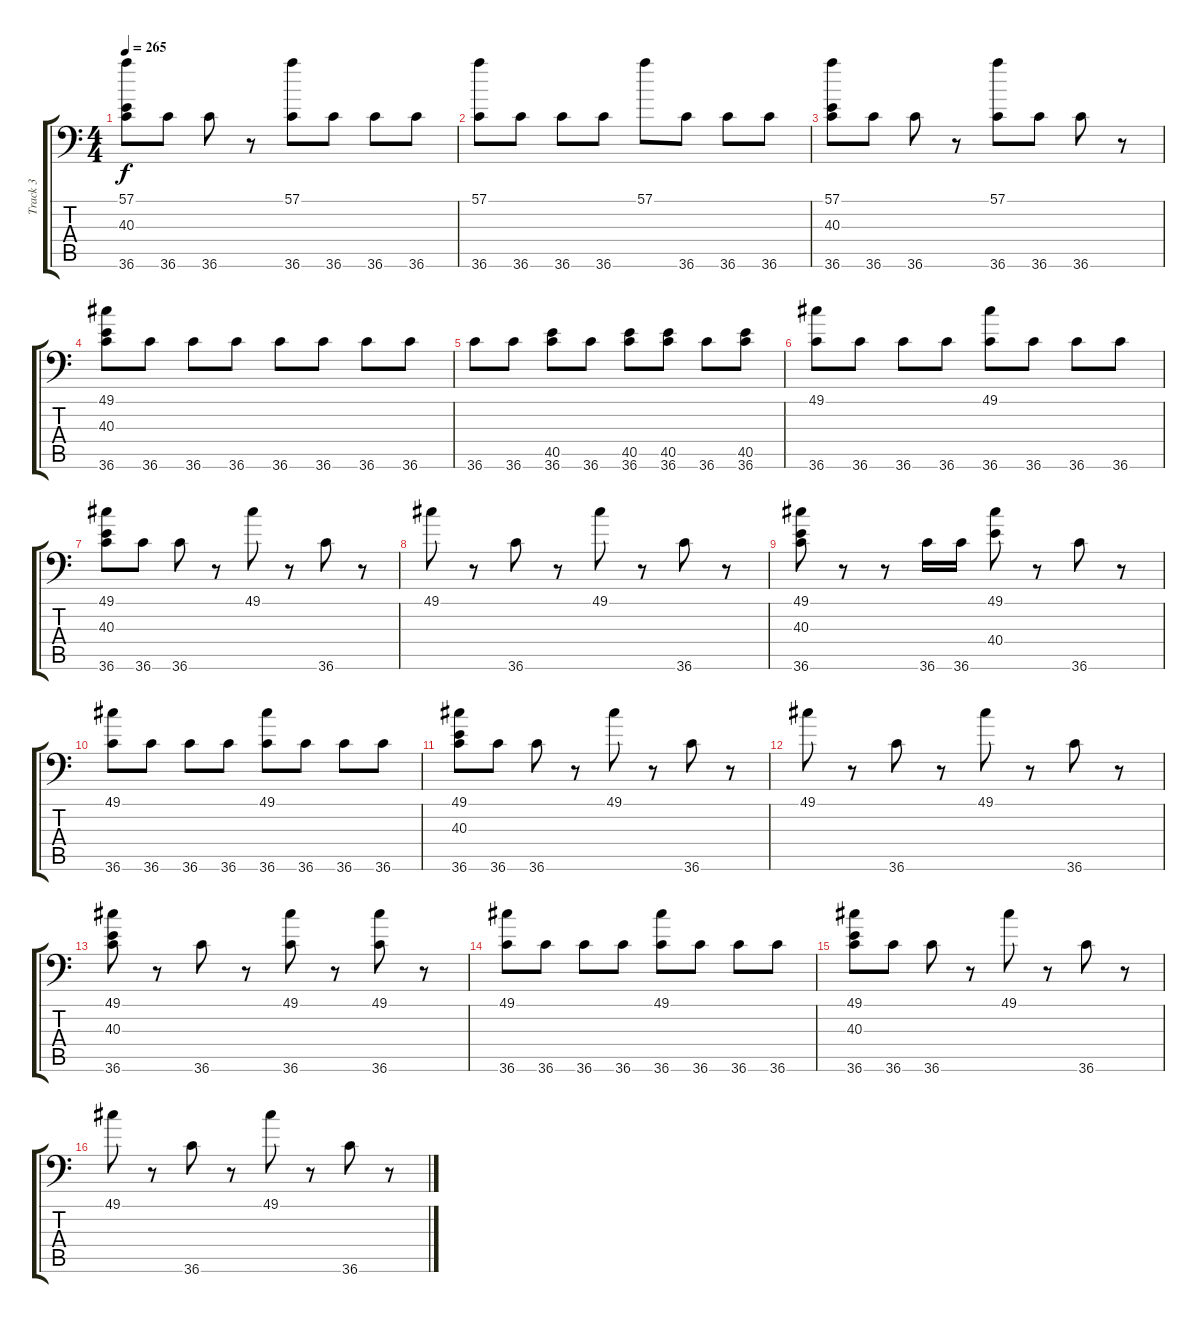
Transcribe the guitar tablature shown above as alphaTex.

\track ("Track 3" "Track 3") {instrument acousticgrandpiano}
\staff {score tabs}
\tuning (C-1 C-1 C-1 C-1 C-1 C-1) {hide}
\ts (4 4)
\tempo 265
\clef f4
\ks c
(57.1 40.3 36.6).8{dy f} 36.6.8 36.6.8 r.8 (57.1 36.6).8 36.6.8 36.6.8 36.6.8 |
(57.1 36.6).8 36.6.8 36.6.8 36.6.8 57.1.8 36.6.8 36.6.8 36.6.8 |
(57.1 40.3 36.6).8 36.6.8 36.6.8 r.8 (57.1 36.6).8 36.6.8 36.6.8 r.8 |
(49.1 40.3 36.6).8 36.6.8 36.6.8 36.6.8 36.6.8 36.6.8 36.6.8 36.6.8 |
36.6.8 36.6.8 (40.5 36.6).8 36.6.8 (40.5 36.6).8 (40.5 36.6).8 36.6.8 (40.5 36.6).8 |
(49.1 36.6).8 36.6.8 36.6.8 36.6.8 (49.1 36.6).8 36.6.8 36.6.8 36.6.8 |
(49.1 40.3 36.6).8 36.6.8 36.6.8 r.8 49.1.8 r.8 36.6.8 r.8 |
49.1.8 r.8 36.6.8 r.8 49.1.8 r.8 36.6.8 r.8 |
(49.1 40.3 36.6).8 r.8 r.8 36.6.16 36.6.16 (49.1 40.4).8 r.8 36.6.8 r.8 |
(49.1 36.6).8 36.6.8 36.6.8 36.6.8 (49.1 36.6).8 36.6.8 36.6.8 36.6.8 |
(49.1 40.3 36.6).8 36.6.8 36.6.8 r.8 49.1.8 r.8 36.6.8 r.8 |
49.1.8 r.8 36.6.8 r.8 49.1.8 r.8 36.6.8 r.8 |
(49.1 40.3 36.6).8 r.8 36.6.8 r.8 (49.1 36.6).8 r.8 (49.1 36.6).8 r.8 |
(49.1 36.6).8 36.6.8 36.6.8 36.6.8 (49.1 36.6).8 36.6.8 36.6.8 36.6.8 |
(49.1 40.3 36.6).8 36.6.8 36.6.8 r.8 49.1.8 r.8 36.6.8 r.8 |
49.1.8 r.8 36.6.8 r.8 49.1.8 r.8 36.6.8 r.8
